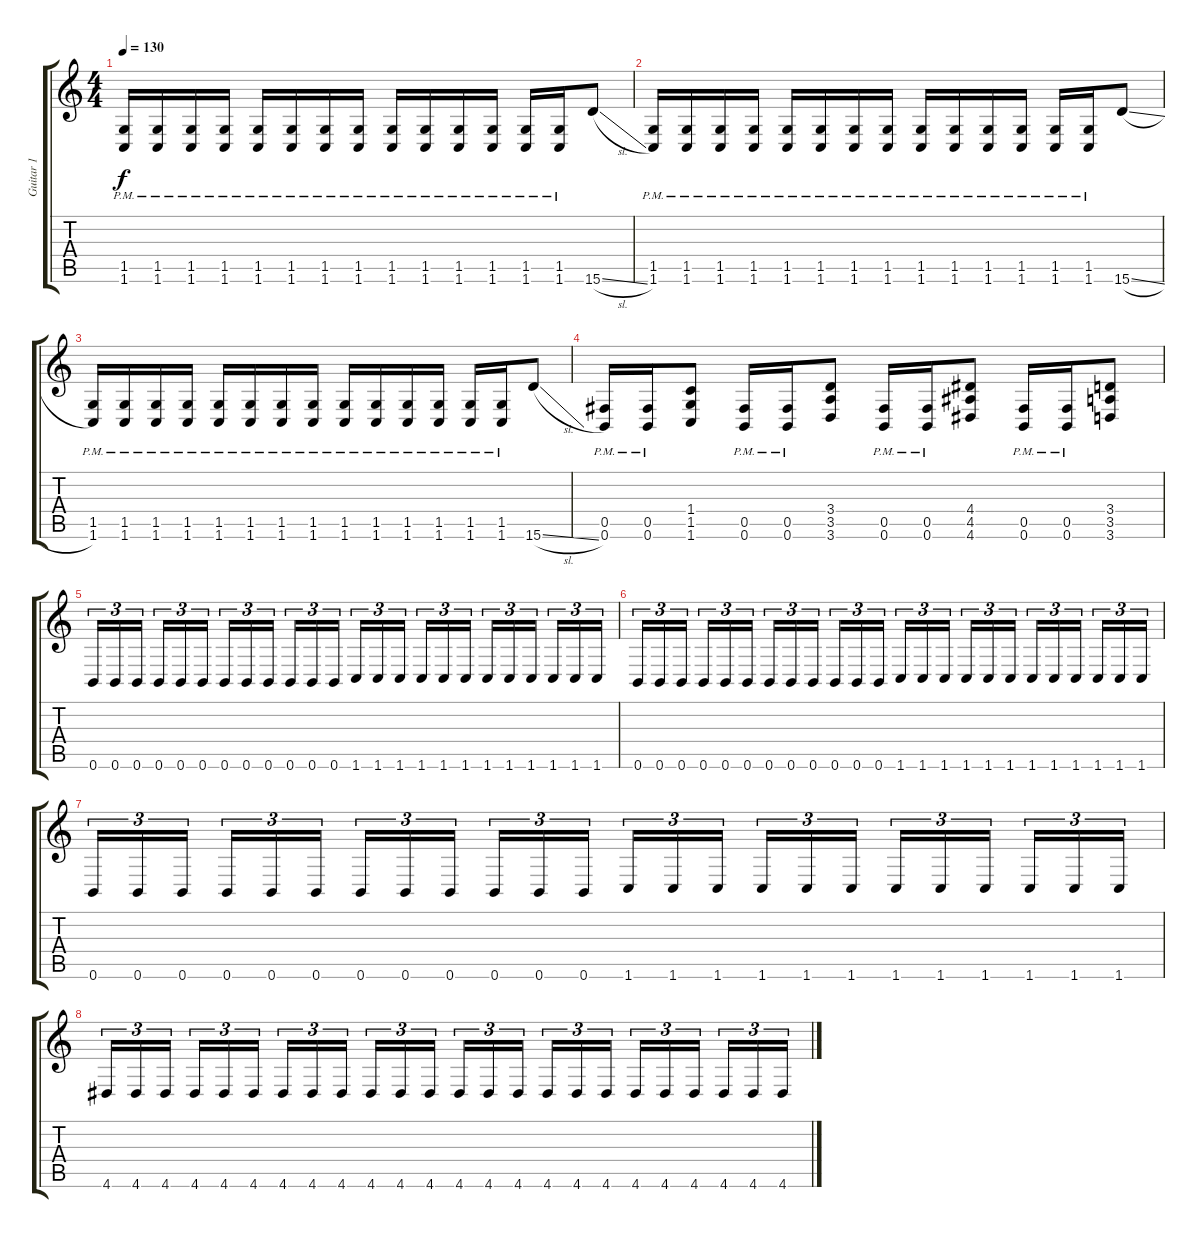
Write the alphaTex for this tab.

\track ("Guitar 1" "Guitar 1") {instrument distortionguitar}
\staff {score tabs}
\tuning (Db4 Ab3 E3 B2 Gb2 B1) {hide}
\ts (4 4)
\tempo 130
\clef g2
\ks c
(1.5{pm} 1.6{pm}).16{dy f} (1.5{pm} 1.6{pm}).16 (1.5{pm} 1.6{pm}).16 (1.5{pm} 1.6{pm}).16 (1.5{pm} 1.6{pm}).16 (1.5{pm} 1.6{pm}).16 (1.5{pm} 1.6{pm}).16 (1.5{pm} 1.6{pm}).16 (1.5{pm} 1.6{pm}).16 (1.5{pm} 1.6{pm}).16 (1.5{pm} 1.6{pm}).16 (1.5{pm} 1.6{pm}).16 (1.5{pm} 1.6{pm}).16 (1.5{pm} 1.6{pm}).16 15.6{sl}.8 |
(1.5{pm} 1.6{pm}).16 (1.5{pm} 1.6{pm}).16 (1.5{pm} 1.6{pm}).16 (1.5{pm} 1.6{pm}).16 (1.5{pm} 1.6{pm}).16 (1.5{pm} 1.6{pm}).16 (1.5{pm} 1.6{pm}).16 (1.5{pm} 1.6{pm}).16 (1.5{pm} 1.6{pm}).16 (1.5{pm} 1.6{pm}).16 (1.5{pm} 1.6{pm}).16 (1.5{pm} 1.6{pm}).16 (1.5{pm} 1.6{pm}).16 (1.5{pm} 1.6{pm}).16 15.6{sl}.8 |
(1.5{pm} 1.6{pm}).16 (1.5{pm} 1.6{pm}).16 (1.5{pm} 1.6{pm}).16 (1.5{pm} 1.6{pm}).16 (1.5{pm} 1.6{pm}).16 (1.5{pm} 1.6{pm}).16 (1.5{pm} 1.6{pm}).16 (1.5{pm} 1.6{pm}).16 (1.5{pm} 1.6{pm}).16 (1.5{pm} 1.6{pm}).16 (1.5{pm} 1.6{pm}).16 (1.5{pm} 1.6{pm}).16 (1.5{pm} 1.6{pm}).16 (1.5{pm} 1.6{pm}).16 15.6{sl}.8 |
(0.5{pm} 0.6{pm}).16 (0.5{pm} 0.6{pm}).16 (1.4 1.5 1.6).8 (0.5{pm} 0.6{pm}).16 (0.5{pm} 0.6{pm}).16 (3.4 3.5 3.6).8 (0.5{pm} 0.6{pm}).16 (0.5{pm} 0.6{pm}).16 (4.4 4.5 4.6).8 (0.5{pm} 0.6{pm}).16 (0.5{pm} 0.6{pm}).16 (3.4 3.5 3.6).8 |
0.6.16{tu (3 2)} 0.6.16{tu (3 2)} 0.6.16{tu (3 2) beam splitsecondary} 0.6.16{tu (3 2)} 0.6.16{tu (3 2)} 0.6.16{tu (3 2)} 0.6.16{tu (3 2)} 0.6.16{tu (3 2)} 0.6.16{tu (3 2) beam splitsecondary} 0.6.16{tu (3 2)} 0.6.16{tu (3 2)} 0.6.16{tu (3 2)} 1.6.16{tu (3 2)} 1.6.16{tu (3 2)} 1.6.16{tu (3 2) beam splitsecondary} 1.6.16{tu (3 2)} 1.6.16{tu (3 2)} 1.6.16{tu (3 2)} 1.6.16{tu (3 2)} 1.6.16{tu (3 2)} 1.6.16{tu (3 2) beam splitsecondary} 1.6.16{tu (3 2)} 1.6.16{tu (3 2)} 1.6.16{tu (3 2)} |
0.6.16{tu (3 2)} 0.6.16{tu (3 2)} 0.6.16{tu (3 2) beam splitsecondary} 0.6.16{tu (3 2)} 0.6.16{tu (3 2)} 0.6.16{tu (3 2)} 0.6.16{tu (3 2)} 0.6.16{tu (3 2)} 0.6.16{tu (3 2) beam splitsecondary} 0.6.16{tu (3 2)} 0.6.16{tu (3 2)} 0.6.16{tu (3 2)} 1.6.16{tu (3 2)} 1.6.16{tu (3 2)} 1.6.16{tu (3 2) beam splitsecondary} 1.6.16{tu (3 2)} 1.6.16{tu (3 2)} 1.6.16{tu (3 2)} 1.6.16{tu (3 2)} 1.6.16{tu (3 2)} 1.6.16{tu (3 2) beam splitsecondary} 1.6.16{tu (3 2)} 1.6.16{tu (3 2)} 1.6.16{tu (3 2)} |
0.6.16{tu (3 2)} 0.6.16{tu (3 2)} 0.6.16{tu (3 2) beam splitsecondary} 0.6.16{tu (3 2)} 0.6.16{tu (3 2)} 0.6.16{tu (3 2)} 0.6.16{tu (3 2)} 0.6.16{tu (3 2)} 0.6.16{tu (3 2) beam splitsecondary} 0.6.16{tu (3 2)} 0.6.16{tu (3 2)} 0.6.16{tu (3 2)} 1.6.16{tu (3 2)} 1.6.16{tu (3 2)} 1.6.16{tu (3 2) beam splitsecondary} 1.6.16{tu (3 2)} 1.6.16{tu (3 2)} 1.6.16{tu (3 2)} 1.6.16{tu (3 2)} 1.6.16{tu (3 2)} 1.6.16{tu (3 2) beam splitsecondary} 1.6.16{tu (3 2)} 1.6.16{tu (3 2)} 1.6.16{tu (3 2)} |
4.6.16{tu (3 2)} 4.6.16{tu (3 2)} 4.6.16{tu (3 2) beam splitsecondary} 4.6.16{tu (3 2)} 4.6.16{tu (3 2)} 4.6.16{tu (3 2)} 4.6.16{tu (3 2)} 4.6.16{tu (3 2)} 4.6.16{tu (3 2) beam splitsecondary} 4.6.16{tu (3 2)} 4.6.16{tu (3 2)} 4.6.16{tu (3 2)} 4.6.16{tu (3 2)} 4.6.16{tu (3 2)} 4.6.16{tu (3 2) beam splitsecondary} 4.6.16{tu (3 2)} 4.6.16{tu (3 2)} 4.6.16{tu (3 2)} 4.6.16{tu (3 2)} 4.6.16{tu (3 2)} 4.6.16{tu (3 2) beam splitsecondary} 4.6.16{tu (3 2)} 4.6.16{tu (3 2)} 4.6.16{tu (3 2)}
